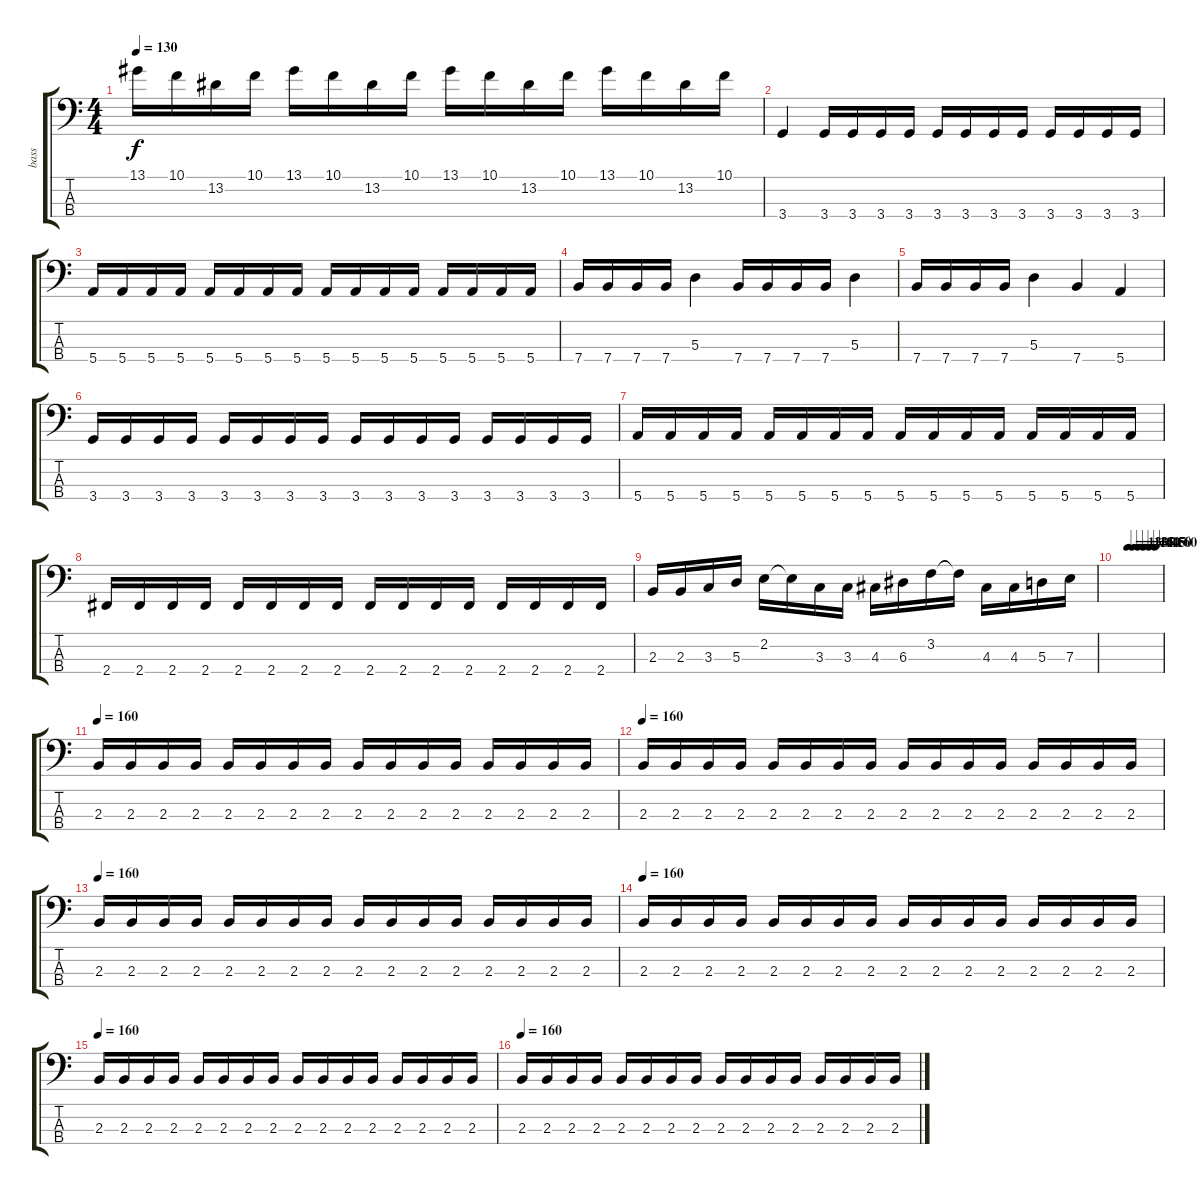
\track ("bass" "bass") {instrument electricbasspick}
\staff {score tabs}
\tuning (G2 D2 A1 E1) {hide}
\ts (4 4)
\tempo 130
\clef f4
\ks c
13.1.16{dy f} 10.1.16 13.2.16 10.1.16 13.1.16 10.1.16 13.2.16 10.1.16 13.1.16 10.1.16 13.2.16 10.1.16 13.1.16 10.1.16 13.2.16 10.1.16 |
3.4.4 3.4.16 3.4.16 3.4.16 3.4.16 3.4.16 3.4.16 3.4.16 3.4.16 3.4.16 3.4.16 3.4.16 3.4.16 |
5.4.16 5.4.16 5.4.16 5.4.16 5.4.16 5.4.16 5.4.16 5.4.16 5.4.16 5.4.16 5.4.16 5.4.16 5.4.16 5.4.16 5.4.16 5.4.16 |
7.4.16 7.4.16 7.4.16 7.4.16 5.3.4 7.4.16 7.4.16 7.4.16 7.4.16 5.3.4 |
7.4.16 7.4.16 7.4.16 7.4.16 5.3.4 7.4.4 5.4.4 |
3.4.16 3.4.16 3.4.16 3.4.16 3.4.16 3.4.16 3.4.16 3.4.16 3.4.16 3.4.16 3.4.16 3.4.16 3.4.16 3.4.16 3.4.16 3.4.16 |
5.4.16 5.4.16 5.4.16 5.4.16 5.4.16 5.4.16 5.4.16 5.4.16 5.4.16 5.4.16 5.4.16 5.4.16 5.4.16 5.4.16 5.4.16 5.4.16 |
2.4.16 2.4.16 2.4.16 2.4.16 2.4.16 2.4.16 2.4.16 2.4.16 2.4.16 2.4.16 2.4.16 2.4.16 2.4.16 2.4.16 2.4.16 2.4.16 |
2.3.16 2.3.16 3.3.16 5.3.16 2.2.16 2.2{t}.16 3.3.16 3.3.16 4.3.16 6.3.16 3.2.16 3.2{t}.16 4.3.16 4.3.16 5.3.16 7.3.16 |
\tempo (130 0.25)
\tempo (135 0.375)
\tempo (140 0.5)
\tempo (145 0.625)
\tempo (150 0.75)
\tempo (160 0.875)
|
\tempo 160
2.3.16{volume 10} 2.3.16 2.3.16 2.3.16 2.3.16 2.3.16 2.3.16 2.3.16 2.3.16 2.3.16 2.3.16 2.3.16 2.3.16 2.3.16 2.3.16 2.3.16 |
\tempo 160
2.3.16{volume 10} 2.3.16 2.3.16 2.3.16 2.3.16 2.3.16 2.3.16 2.3.16 2.3.16 2.3.16 2.3.16 2.3.16 2.3.16 2.3.16 2.3.16 2.3.16 |
\tempo 160
2.3.16{volume 10} 2.3.16 2.3.16 2.3.16 2.3.16 2.3.16 2.3.16 2.3.16 2.3.16 2.3.16 2.3.16 2.3.16 2.3.16 2.3.16 2.3.16 2.3.16 |
\tempo 160
2.3.16{volume 10} 2.3.16 2.3.16 2.3.16 2.3.16 2.3.16 2.3.16 2.3.16 2.3.16 2.3.16 2.3.16 2.3.16 2.3.16 2.3.16 2.3.16 2.3.16 |
\tempo 160
2.3.16{volume 10} 2.3.16 2.3.16 2.3.16 2.3.16 2.3.16 2.3.16 2.3.16 2.3.16 2.3.16 2.3.16 2.3.16 2.3.16 2.3.16 2.3.16 2.3.16 |
\tempo 160
2.3.16{volume 10} 2.3.16 2.3.16 2.3.16 2.3.16 2.3.16 2.3.16 2.3.16 2.3.16 2.3.16 2.3.16 2.3.16 2.3.16 2.3.16 2.3.16 2.3.16
